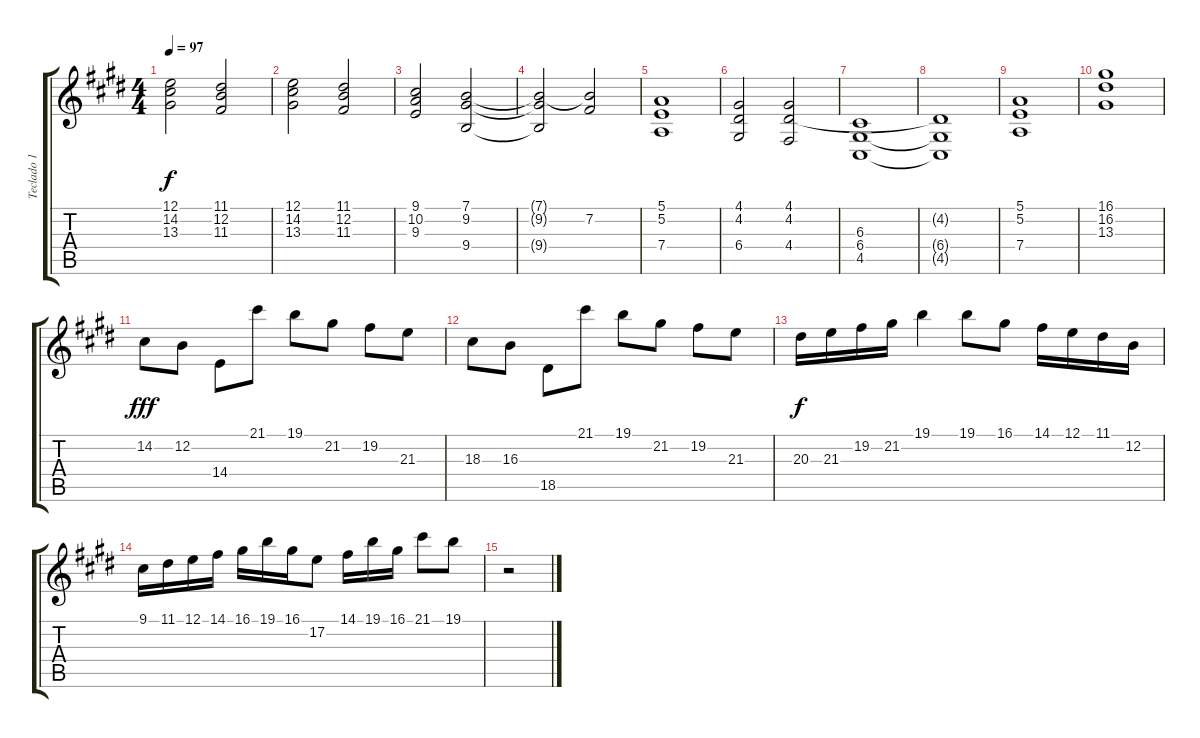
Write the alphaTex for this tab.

\track ("Teclado 1" "Teclado 1") {instrument synthstrings1}
\staff {score tabs}
\tuning (E4 B3 G3 D3 A2 E2) {hide}
\ts (4 4)
\tempo 97
\clef g2
\ks e
(12.1 14.2 13.3).2{dy f instrument synthstrings1} (11.1 12.2 11.3).2 |
(12.1 14.2 13.3).2 (11.1 12.2 11.3).2 |
(9.1 10.2 9.3).2 (7.1 9.2 9.4).2 |
(7.1{t} 9.2{t} 9.4{t}).2 (7.1{t} 7.2).2 |
(5.1 5.2 7.4).1 |
(4.1 4.2 6.4).2 (4.1 4.2 4.4).2 |
(6.3 6.4 4.5).1 |
(4.2{t} 6.4{t} 4.5{t}).1 |
(5.1 5.2 7.4).1 |
(16.1 16.2 13.3).1 |
14.2.8{dy fff instrument acousticgrandpiano} 12.2.8 14.4.8 21.1.8 19.1.8 21.2.8 19.2.8 21.3.8 |
18.3.8 16.3.8 18.5.8 21.1.8 19.1.8 21.2.8 19.2.8 21.3.8 |
20.3.16{dy f} 21.3.16 19.2.16 21.2.16 19.1.4 19.1.8 16.1.8 14.1.16 12.1.16 11.1.16 12.2.16 |
9.1.16 11.1.16 12.1.16 14.1.16 16.1.16 19.1.16 16.1.16 17.2.8 14.1.16 19.1.16 16.1.16 21.1.8 19.1.8 |
r.2{instrument synthstrings1}
